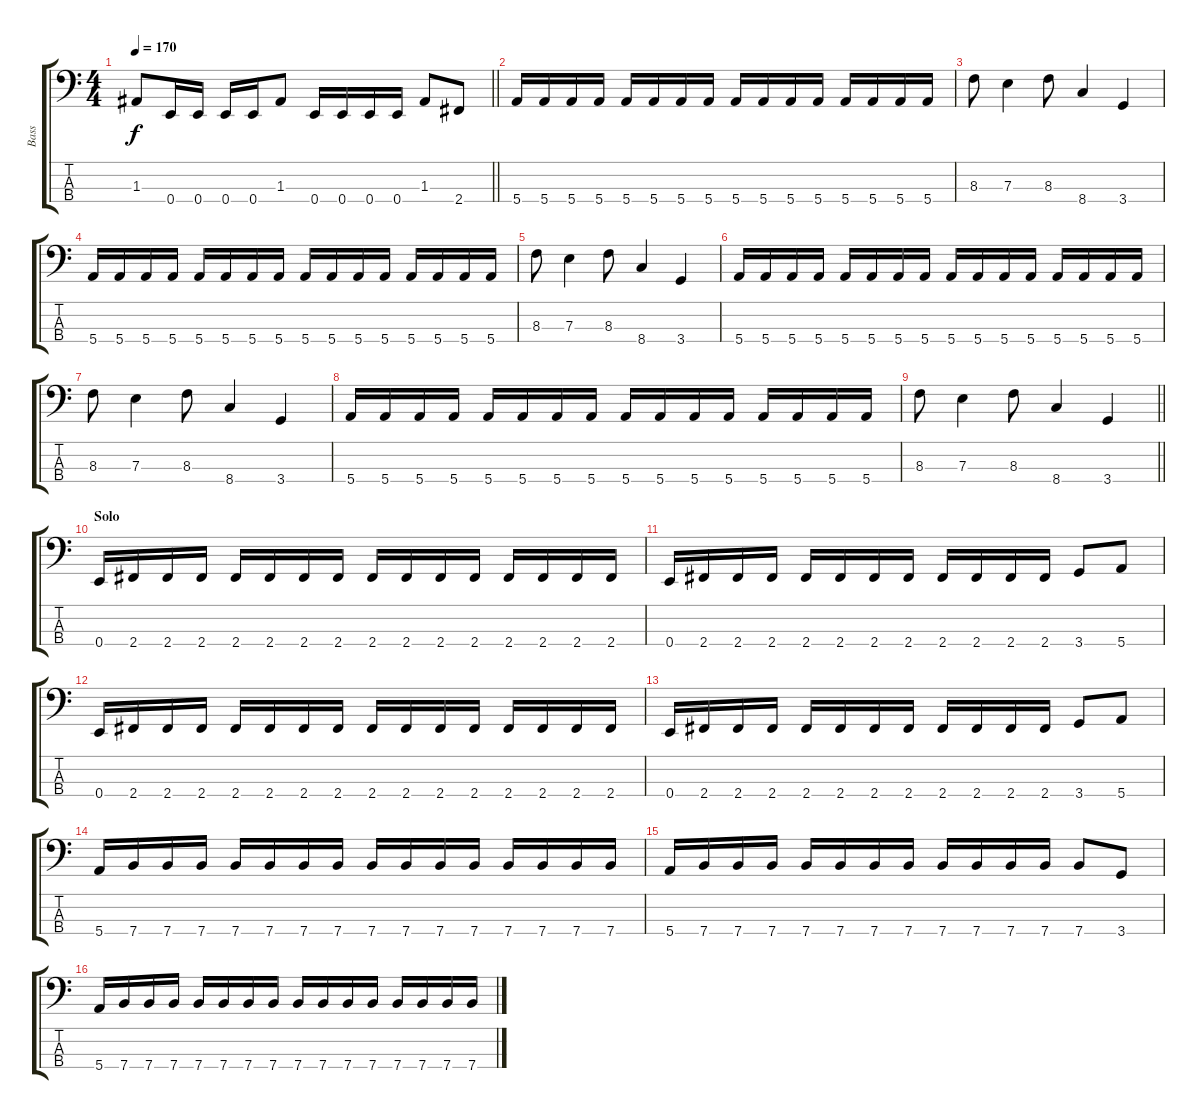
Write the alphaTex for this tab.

\track ("Bass" "Bass") {instrument electricbasspick}
\staff {score tabs}
\tuning (G2 D2 A1 E1) {hide}
\ts (4 4)
\tempo 170
\clef f4
\barLineRight lightlight
\ks c
1.3.8{dy f} 0.4.16 0.4.16 0.4.16 0.4.16 1.3.8 0.4.16 0.4.16 0.4.16 0.4.16 1.3.8 2.4.8 |
5.4.16 5.4.16 5.4.16 5.4.16 5.4.16 5.4.16 5.4.16 5.4.16 5.4.16 5.4.16 5.4.16 5.4.16 5.4.16 5.4.16 5.4.16 5.4.16 |
8.3.8 7.3.4 8.3.8 8.4.4 3.4.4 |
5.4.16 5.4.16 5.4.16 5.4.16 5.4.16 5.4.16 5.4.16 5.4.16 5.4.16 5.4.16 5.4.16 5.4.16 5.4.16 5.4.16 5.4.16 5.4.16 |
8.3.8 7.3.4 8.3.8 8.4.4 3.4.4 |
5.4.16 5.4.16 5.4.16 5.4.16 5.4.16 5.4.16 5.4.16 5.4.16 5.4.16 5.4.16 5.4.16 5.4.16 5.4.16 5.4.16 5.4.16 5.4.16 |
8.3.8 7.3.4 8.3.8 8.4.4 3.4.4 |
5.4.16 5.4.16 5.4.16 5.4.16 5.4.16 5.4.16 5.4.16 5.4.16 5.4.16 5.4.16 5.4.16 5.4.16 5.4.16 5.4.16 5.4.16 5.4.16 |
\barLineRight lightlight
8.3.8 7.3.4 8.3.8 8.4.4 3.4.4 |
\section ("" "Solo")
0.4.16 2.4.16 2.4.16 2.4.16 2.4.16 2.4.16 2.4.16 2.4.16 2.4.16 2.4.16 2.4.16 2.4.16 2.4.16 2.4.16 2.4.16 2.4.16 |
0.4.16 2.4.16 2.4.16 2.4.16 2.4.16 2.4.16 2.4.16 2.4.16 2.4.16 2.4.16 2.4.16 2.4.16 3.4.8 5.4.8 |
0.4.16 2.4.16 2.4.16 2.4.16 2.4.16 2.4.16 2.4.16 2.4.16 2.4.16 2.4.16 2.4.16 2.4.16 2.4.16 2.4.16 2.4.16 2.4.16 |
0.4.16 2.4.16 2.4.16 2.4.16 2.4.16 2.4.16 2.4.16 2.4.16 2.4.16 2.4.16 2.4.16 2.4.16 3.4.8 5.4.8 |
5.4.16 7.4.16 7.4.16 7.4.16 7.4.16 7.4.16 7.4.16 7.4.16 7.4.16 7.4.16 7.4.16 7.4.16 7.4.16 7.4.16 7.4.16 7.4.16 |
5.4.16 7.4.16 7.4.16 7.4.16 7.4.16 7.4.16 7.4.16 7.4.16 7.4.16 7.4.16 7.4.16 7.4.16 7.4.8 3.4.8 |
5.4.16 7.4.16 7.4.16 7.4.16 7.4.16 7.4.16 7.4.16 7.4.16 7.4.16 7.4.16 7.4.16 7.4.16 7.4.16 7.4.16 7.4.16 7.4.16
